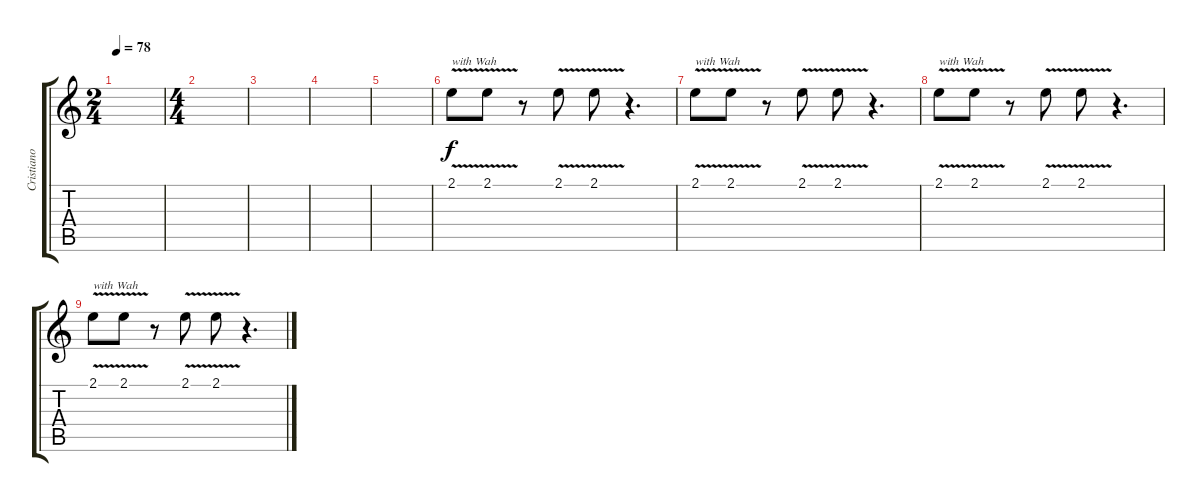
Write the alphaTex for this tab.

\track ("Cristiano Migliore" "Cristiano ") {instrument overdrivenguitar}
\staff {score tabs}
\tuning (D4 A3 F3 C3 G2 D2) {hide}
\ts (2 4)
\tempo 78
\clef g2
\ks c
|
\ts (4 4)
|
|
|
|
2.1{v}.8{txt "with Wah"} 2.1{v}.8 r.8 2.1{v}.8 2.1{v}.8 r.4{d} |
2.1{v}.8{txt "with Wah"} 2.1{v}.8 r.8 2.1{v}.8 2.1{v}.8 r.4{d} |
2.1{v}.8{txt "with Wah"} 2.1{v}.8 r.8 2.1{v}.8 2.1{v}.8 r.4{d} |
2.1{v}.8{txt "with Wah"} 2.1{v}.8 r.8 2.1{v}.8 2.1{v}.8 r.4{d}
